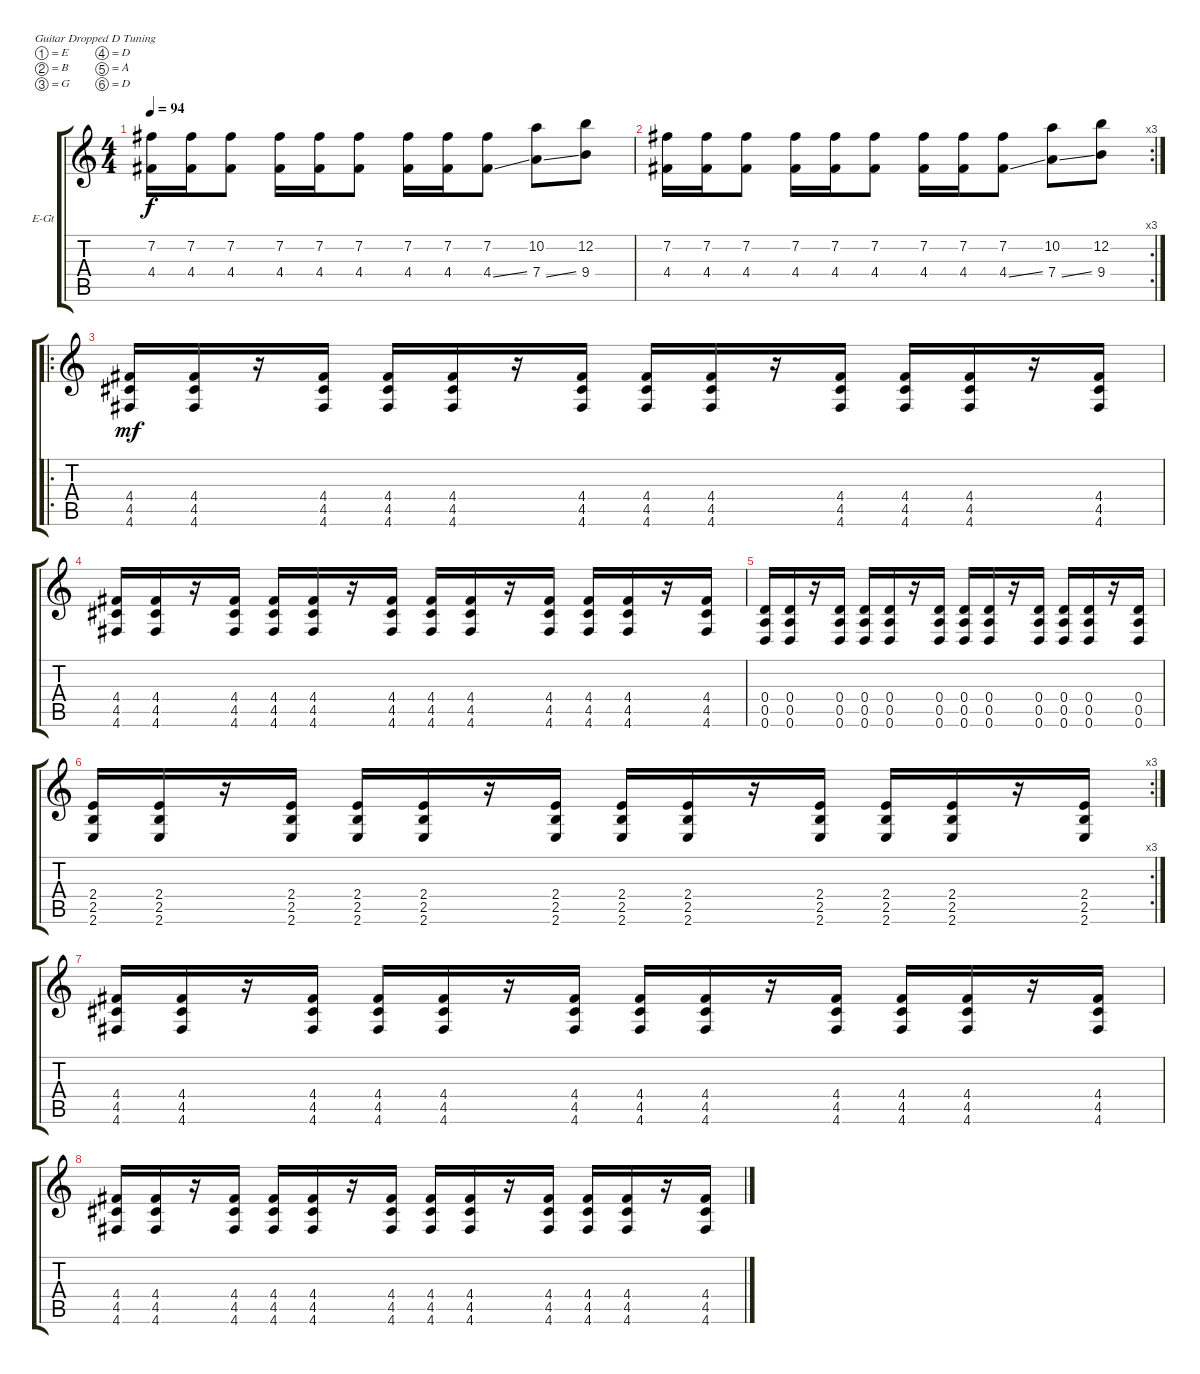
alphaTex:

\defaultSystemsLayout 4
\bracketExtendMode groupsimilarinstruments
\firstSystemTrackNameOrientation horizontal
\otherSystemsTrackNameOrientation horizontal
\track ("Корень" "E-Gt") {instrument overdrivenguitar}
\staff {score tabs}
\tuning (E4 B3 G3 D3 A2 D2)
\ts (4 4)
\tempo 94
\clef g2
\ks c
(4.4 7.2).16{dy f} (7.2 4.4).16 (4.4 7.2).8 (4.4 7.2).16 (7.2 4.4).16 (4.4 7.2).8 (4.4 7.2).16 (7.2 4.4).16 (4.4{ss} 7.2).8 (7.4{ss} 10.2).8 (12.2 9.4).8 |
\rc 3
(4.4 7.2).16 (7.2 4.4).16 (4.4 7.2).8 (4.4 7.2).16 (7.2 4.4).16 (4.4 7.2).8 (4.4 7.2).16 (7.2 4.4).16 (4.4{ss} 7.2).8 (7.4{ss} 10.2).8 (12.2 9.4).8 |
\ro
(4.6 4.5 4.4).16{dy mf} (4.4 4.5 4.6).16 r.16 (4.4 4.5 4.6).16 (4.4 4.5 4.6).16 (4.4 4.5 4.6).16 r.16 (4.4 4.5 4.6).16 (4.4 4.5 4.6).16 (4.4 4.5 4.6).16 r.16 (4.4 4.5 4.6).16 (4.4 4.5 4.6).16 (4.4 4.5 4.6).16 r.16 (4.4 4.5 4.6).16 |
(4.6 4.5 4.4).16 (4.4 4.5 4.6).16 r.16 (4.4 4.5 4.6).16 (4.4 4.5 4.6).16 (4.4 4.5 4.6).16 r.16 (4.4 4.5 4.6).16 (4.4 4.5 4.6).16 (4.4 4.5 4.6).16 r.16 (4.4 4.5 4.6).16 (4.4 4.5 4.6).16 (4.4 4.5 4.6).16 r.16 (4.4 4.5 4.6).16 |
(0.6 0.5 0.4).16 (0.4 0.5 0.6).16 r.16 (0.4 0.5 0.6).16 (0.4 0.5 0.6).16 (0.4 0.5 0.6).16 r.16 (0.4 0.5 0.6).16 (0.4 0.5 0.6).16 (0.4 0.5 0.6).16 r.16 (0.4 0.5 0.6).16 (0.4 0.5 0.6).16 (0.4 0.5 0.6).16 r.16 (0.4 0.5 0.6).16 |
\rc 3
(2.6 2.5 2.4).16 (2.4 2.5 2.6).16 r.16 (2.4 2.5 2.6).16 (2.4 2.5 2.6).16 (2.4 2.5 2.6).16 r.16 (2.4 2.5 2.6).16 (2.4 2.5 2.6).16 (2.4 2.5 2.6).16 r.16 (2.4 2.5 2.6).16 (2.4 2.5 2.6).16 (2.4 2.5 2.6).16 r.16 (2.4 2.5 2.6).16 |
(4.6 4.5 4.4).16 (4.4 4.5 4.6).16 r.16 (4.4 4.5 4.6).16 (4.4 4.5 4.6).16 (4.4 4.5 4.6).16 r.16 (4.4 4.5 4.6).16 (4.4 4.5 4.6).16 (4.4 4.5 4.6).16 r.16 (4.4 4.5 4.6).16 (4.4 4.5 4.6).16 (4.4 4.5 4.6).16 r.16 (4.4 4.5 4.6).16 |
(4.6 4.5 4.4).16 (4.4 4.5 4.6).16 r.16 (4.4 4.5 4.6).16 (4.4 4.5 4.6).16 (4.4 4.5 4.6).16 r.16 (4.4 4.5 4.6).16 (4.4 4.5 4.6).16 (4.4 4.5 4.6).16 r.16 (4.4 4.5 4.6).16 (4.4 4.5 4.6).16 (4.4 4.5 4.6).16 r.16 (4.4 4.5 4.6).16
